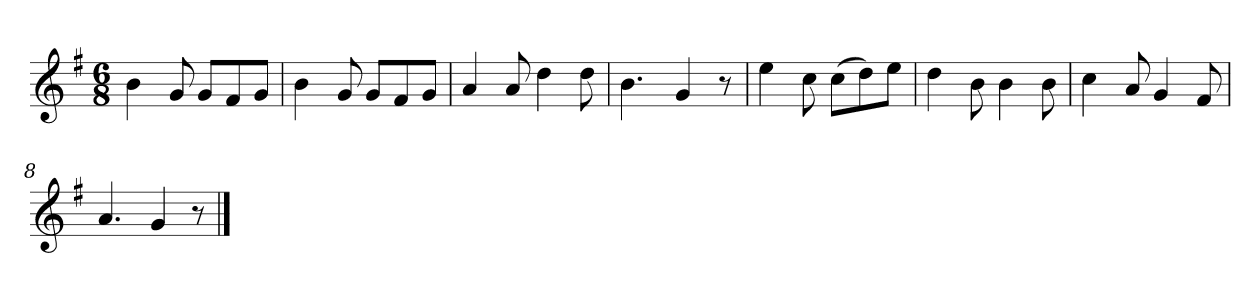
**kern
*part1
*staff1
*k[f#]
*M6/8
*MM120
=1
4b
8g
8gL
8f#
8gJ
=2
4b
8g
8gL
8f#
8gJ
=3
4a
8a
4dd
8dd
=4
4.b
4g
8r
=5
4ee
8cc
(8ccL
8dd)
8eeJ
=6
4dd
8b
4b
8b
=7
4cc
8a
4g
8f#
=8
4.a
4g
8r
==
*-
